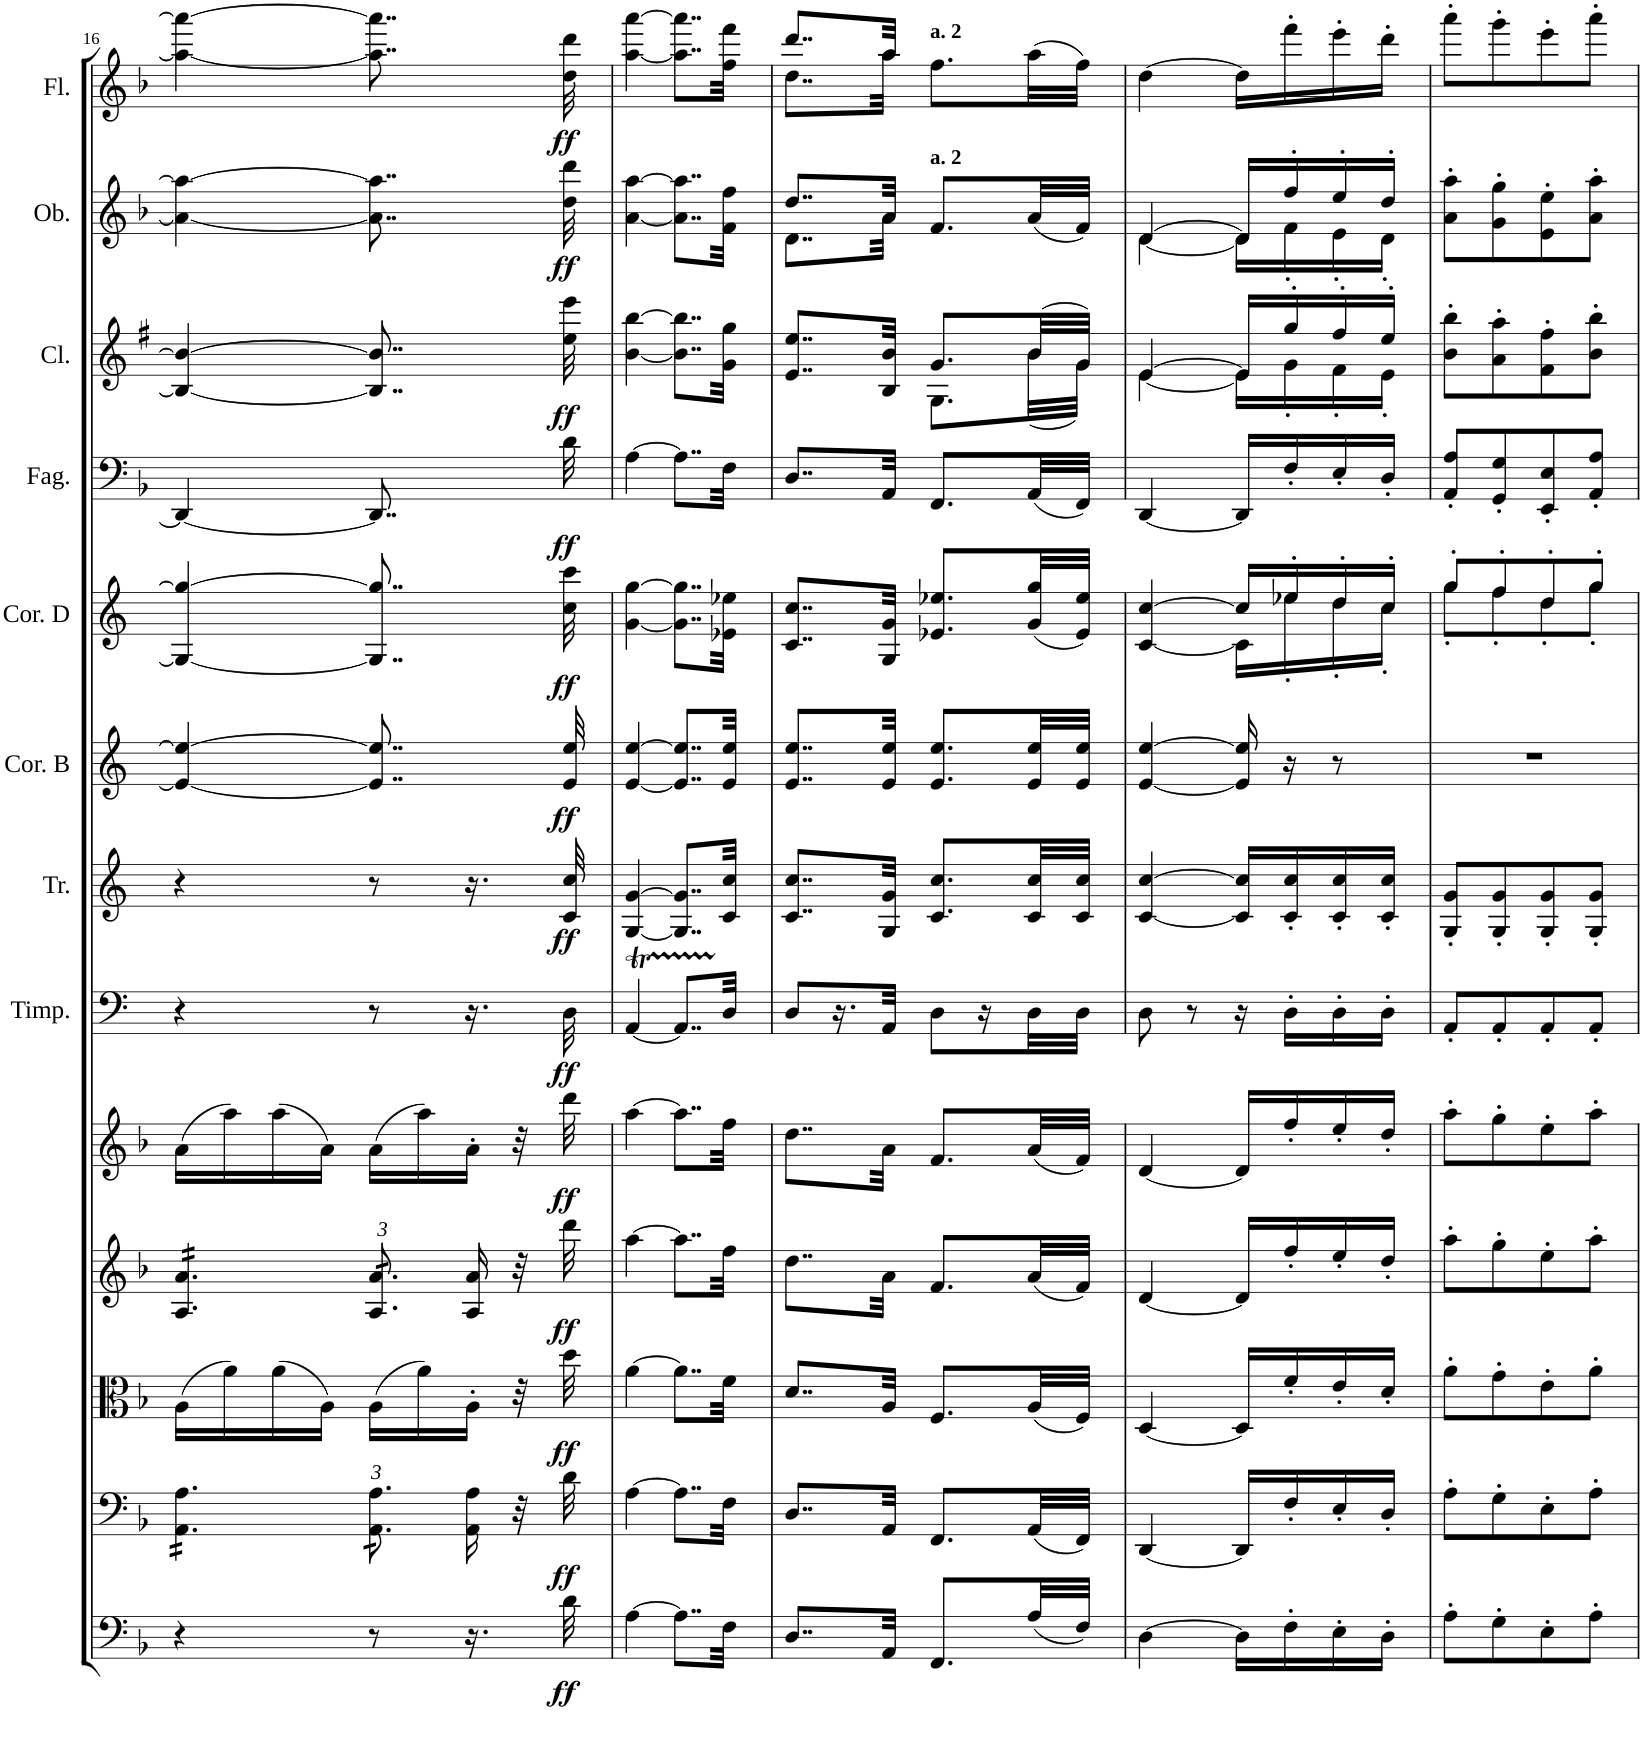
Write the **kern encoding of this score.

**kern	**dynam	**kern	**dynam	**kern	**dynam	**kern	**dynam	**kern	**dynam	**kern	**dynam	**kern	**dynam	**kern	**dynam	**kern	**dynam	**kern	**dynam	**kern	**dynam	**kern	**dynam	**kern	**dynam
*part13	*part13	*part12	*part12	*part11	*part11	*part10	*part10	*part9	*part9	*part8	*part8	*part7	*part7	*part6	*part6	*part5	*part5	*part4	*part4	*part3	*part3	*part2	*part2	*part1	*part1
*staff13	*staff13	*staff12	*staff12	*staff11	*staff11	*staff10	*staff10	*staff9	*staff9	*staff8	*staff8	*staff7	*staff7	*staff6	*staff6	*staff5	*staff5	*staff4	*staff4	*staff3	*staff3	*staff2	*staff2	*staff1	*staff1
*I"Basso	*	*I"Violoncello	*	*I"Viola	*	*I"Violino II	*	*I"Violino I	*	*I"Timpani in D–A	*	*I"Trombe in D	*	*I"Corni in B basso	*	*I"Corni in D	*	*I"Fagotti	*	*I"Clarinetti in B	*	*I"Oboi	*	*I"Flauti	*
*	*	*	*	*	*	*	*	*	*	*I'Timp.	*	*I'Tr.	*	*I'Cor. B	*	*I'Cor. D	*	*I'Fag.	*	*I'Cl.	*	*I'Ob.	*	*I'Fl.	*
!!LO:PB:g=z
*clefF4	*	*clefF4	*	*clefC3	*	*clefG2	*	*clefG2	*	*clefF4	*	*clefG2	*	*clefG2	*	*clefG2	*	*clefF4	*	*clefG2	*	*clefG2	*	*clefG2	*
*Trd7c12	*	*	*	*	*	*	*	*	*	*	*	*Trd-1c-2	*	*Trd8c14	*	*Trd6c10	*	*	*	*Trd1c2	*	*	*	*	*
*k[b-]	*	*k[b-]	*	*k[b-]	*	*k[b-]	*	*k[b-]	*	*k[]	*	*k[]	*	*k[]	*	*k[]	*	*k[b-]	*	*k[f#]	*	*k[b-]	*	*k[b-]	*
*M2/4	*	*M2/4	*	*M2/4	*	*M2/4	*	*M2/4	*	*M2/4	*	*M2/4	*	*M2/4	*	*M2/4	*	*M2/4	*	*M2/4	*	*M2/4	*	*M2/4	*
=16	=16	=16	=16	=16	=16	=16	=16	=16	=16	=16	=16	=16	=16	=16	=16	=16	=16	=16	=16	=16	=16	=16	=16	=16	=16
*	*	*tremolo	*	*	*	*	*	*	*	*	*	*	*	*	*	*	*	*	*	*	*	*	*	*	*
*	*	*	*	*	*	*tremolo	*	*	*	*	*	*	*	*	*	*	*	*	*	*	*	*	*	*	*
4r	.	24AA\ 24A\LL	.	(16A\LL	.	24A/ 24a/LL	.	(16a\LL	.	4r	.	4r	.	4e/_ 4ee/_	.	4G/_ 4gg/_	.	4DD/_	.	4B/_ 4b/_	.	4a\_ 4aa\_	.	4aa\_ 4aaa\_	.
.	.	24AA\ 24A\	.	.	.	24A/ 24a/	.	.	.	.	.	.	.	.	.	.	.	.	.	.	.	.	.	.	.
.	.	.	.	16a\)	.	.	.	16aa\)	.	.	.	.	.	.	.	.	.	.	.	.	.	.	.	.	.
.	.	24AA\ 24A\	.	.	.	24A/ 24a/	.	.	.	.	.	.	.	.	.	.	.	.	.	.	.	.	.	.	.
.	.	24AA\ 24A\	.	(16a\	.	24A/ 24a/	.	(16aa\	.	.	.	.	.	.	.	.	.	.	.	.	.	.	.	.	.
.	.	24AA\ 24A\	.	.	.	24A/ 24a/	.	.	.	.	.	.	.	.	.	.	.	.	.	.	.	.	.	.	.
.	.	.	.	16A\JJ)	.	.	.	16a\JJ)	.	.	.	.	.	.	.	.	.	.	.	.	.	.	.	.	.
.	.	24AA\ 24A\JJ	.	.	.	24A/ 24a/JJ	.	.	.	.	.	.	.	.	.	.	.	.	.	.	.	.	.	.	.
8r	.	24AA\ 24A\	.	(16A\LL	.	24A/ 24a/	.	(16a\LL	.	8r	.	8r	.	8..e/] 8..ee/]	.	8..G/] 8..gg/]	.	8..DD/]	.	8..B/] 8..b/]	.	8..a\] 8..aa\]	.	8..aa\] 8..aaa\]	.
.	.	24AA\ 24A\	.	.	.	24A/ 24a/	.	.	.	.	.	.	.	.	.	.	.	.	.	.	.	.	.	.	.
.	.	.	.	16a\)	.	.	.	16aa\)	.	.	.	.	.	.	.	.	.	.	.	.	.	.	.	.	.
.	.	24AA\ 24A\	.	.	.	24A/ 24a/	.	.	.	.	.	.	.	.	.	.	.	.	.	.	.	.	.	.	.
*	*	*	*	*	*	*Xtremolo	*	*	*	*	*	*	*	*	*	*	*	*	*	*	*	*	*	*	*
*	*	*Xtremolo	*	*	*	*	*	*	*	*	*	*	*	*	*	*	*	*	*	*	*	*	*	*	*
16.r	.	16AA\ 16A\	.	16A'\JJ	.	16A/ 16a/	.	16a'\JJ	.	16.r	.	16.r	.	.	.	.	.	.	.	.	.	.	.	.	.
.	.	32r	.	32r	.	32r	.	32r	.	.	.	.	.	.	.	.	.	.	.	.	.	.	.	.	.
!	!LO:DY:b	!	!LO:DY:b	!	!LO:DY:b	!	!LO:DY:b	!	!LO:DY:b	!	!LO:DY:b	!	!LO:DY:b	!	!LO:DY:b	!	!LO:DY:b	!	!LO:DY:b	!	!LO:DY:b	!	!LO:DY:b	!	!LO:DY:b
32d\	ff	32d\	ff	32dd\	ff	32ddd\	ff	32ddd\	ff	32D\	ff	32c/ 32cc/	ff	32e/ 32ee/	ff	32cc\ 32ccc\	ff	32d\	ff	32ee\ 32eee\	ff	32dd\ 32ddd\	ff	32dd\ 32ddd\	ff
=17	=17	=17	=17	=17	=17	=17	=17	=17	=17	=17	=17	=17	=17	=17	=17	=17	=17	=17	=17	=17	=17	=17	=17	=17	=17
*	*	*	*	*	*	*	*	*	*	*tremolo	*	*	*	*	*	*	*	*	*	*	*	*	*	*	*
[4A\	.	[4A\	.	[4a\	.	[4aa\	.	[4aa\	.	[64AAT/LLLL	.	[4G/ [4g/	.	[4e/ [4ee/	.	[4g\ [4gg\	.	[4A\	.	[4b\ [4bb\	.	[4a\ [4aa\	.	[4aa\ [4aaa\	.
.	.	.	.	.	.	.	.	.	.	64AAT/	.	.	.	.	.	.	.	.	.	.	.	.	.	.	.
.	.	.	.	.	.	.	.	.	.	64AAT/	.	.	.	.	.	.	.	.	.	.	.	.	.	.	.
.	.	.	.	.	.	.	.	.	.	64AAT/	.	.	.	.	.	.	.	.	.	.	.	.	.	.	.
.	.	.	.	.	.	.	.	.	.	64AAT/	.	.	.	.	.	.	.	.	.	.	.	.	.	.	.
.	.	.	.	.	.	.	.	.	.	64AAT/	.	.	.	.	.	.	.	.	.	.	.	.	.	.	.
.	.	.	.	.	.	.	.	.	.	64AAT/	.	.	.	.	.	.	.	.	.	.	.	.	.	.	.
.	.	.	.	.	.	.	.	.	.	64AAT/	.	.	.	.	.	.	.	.	.	.	.	.	.	.	.
.	.	.	.	.	.	.	.	.	.	64AAT/	.	.	.	.	.	.	.	.	.	.	.	.	.	.	.
.	.	.	.	.	.	.	.	.	.	64AAT/	.	.	.	.	.	.	.	.	.	.	.	.	.	.	.
.	.	.	.	.	.	.	.	.	.	64AAT/	.	.	.	.	.	.	.	.	.	.	.	.	.	.	.
.	.	.	.	.	.	.	.	.	.	64AAT/	.	.	.	.	.	.	.	.	.	.	.	.	.	.	.
.	.	.	.	.	.	.	.	.	.	64AAT/	.	.	.	.	.	.	.	.	.	.	.	.	.	.	.
.	.	.	.	.	.	.	.	.	.	64AAT/	.	.	.	.	.	.	.	.	.	.	.	.	.	.	.
.	.	.	.	.	.	.	.	.	.	64AAT/	.	.	.	.	.	.	.	.	.	.	.	.	.	.	.
.	.	.	.	.	.	.	.	.	.	64AAT/JJJJ	.	.	.	.	.	.	.	.	.	.	.	.	.	.	.
8..A\L]	.	8..A\L]	.	8..a\L]	.	8..aa\L]	.	8..aa\L]	.	64AATTT/]LLLL	.	8..G/] 8..g/]L	.	8..e/] 8..ee/]L	.	8..g\] 8..gg\]L	.	8..A\L]	.	8..b\] 8..bb\]L	.	8..a\] 8..aa\]L	.	8..aa\] 8..aaa\]L	.
.	.	.	.	.	.	.	.	.	.	64AATTT/	.	.	.	.	.	.	.	.	.	.	.	.	.	.	.
.	.	.	.	.	.	.	.	.	.	64AATTT/	.	.	.	.	.	.	.	.	.	.	.	.	.	.	.
.	.	.	.	.	.	.	.	.	.	64AATTT/	.	.	.	.	.	.	.	.	.	.	.	.	.	.	.
.	.	.	.	.	.	.	.	.	.	64AATTT/	.	.	.	.	.	.	.	.	.	.	.	.	.	.	.
.	.	.	.	.	.	.	.	.	.	64AATTT/	.	.	.	.	.	.	.	.	.	.	.	.	.	.	.
.	.	.	.	.	.	.	.	.	.	64AATTT/	.	.	.	.	.	.	.	.	.	.	.	.	.	.	.
.	.	.	.	.	.	.	.	.	.	64AATTT/	.	.	.	.	.	.	.	.	.	.	.	.	.	.	.
.	.	.	.	.	.	.	.	.	.	64AATTT/	.	.	.	.	.	.	.	.	.	.	.	.	.	.	.
.	.	.	.	.	.	.	.	.	.	64AATTT/	.	.	.	.	.	.	.	.	.	.	.	.	.	.	.
.	.	.	.	.	.	.	.	.	.	64AATTT/	.	.	.	.	.	.	.	.	.	.	.	.	.	.	.
.	.	.	.	.	.	.	.	.	.	64AATTT/	.	.	.	.	.	.	.	.	.	.	.	.	.	.	.
.	.	.	.	.	.	.	.	.	.	64AATTT/	.	.	.	.	.	.	.	.	.	.	.	.	.	.	.
.	.	.	.	.	.	.	.	.	.	64AATTT/JJJJ	.	.	.	.	.	.	.	.	.	.	.	.	.	.	.
*	*	*	*	*	*	*	*	*	*	*Xtremolo	*	*	*	*	*	*	*	*	*	*	*	*	*	*	*
32F\Jkk	.	32F\Jkk	.	32f\Jkk	.	32ff\Jkk	.	32ff\Jkk	.	32D/Jkk	.	32c/ 32cc/Jkk	.	32e/ 32ee/Jkk	.	32e-X\ 32ee-X\Jkk	.	32F\Jkk	.	32g\ 32gg\Jkk	.	32f\ 32ff\Jkk	.	32ff\ 32fff\Jkk	.
=18	=18	=18	=18	=18	=18	=18	=18	=18	=18	=18	=18	=18	=18	=18	=18	=18	=18	=18	=18	=18	=18	=18	=18	=18	=18
*	*	*	*	*	*	*	*	*	*	*	*	*	*	*	*	*	*	*	*	*^	*	*^	*	*^	*
8..D/L	.	8..D/L	.	8..d/L	.	8..dd\L	.	8..dd\L	.	8D/L	.	8..c/ 8..cc/L	.	8..e/ 8..ee/L	.	8..c/ 8..cc/L	.	8..D/L	.	8..e/ 8..ee/L	4ryy	.	8..dd/L	8..d\L	.	8..ddd/L	8..dd\L	.
.	.	.	.	.	.	.	.	.	.	16.r	.	.	.	.	.	.	.	.	.	.	.	.	.	.	.	.	.	.
32AA/Jkk	.	32AA/Jkk	.	32A/Jkk	.	32a\Jkk	.	32a\Jkk	.	32AA/JJk	.	32G/ 32g/Jkk	.	32e/ 32ee/Jkk	.	32G/ 32g/Jkk	.	32AA/Jkk	.	32B/ 32b/Jkk	.	.	32a/Jkk	32a\Jkk	.	32aa/Jkk	32aa\Jkk	.
!	!	!	!	!	!	!	!	!	!	!	!	!	!	!	!	!	!	!	!	!	!	!	!	!	!	!LO:TX:a:B:t=a. 2	!	!
!	!	!	!	!	!	!	!	!	!	!	!	!	!	!	!	!	!	!	!	!	!	!	!LO:TX:a:B:t=a. 2	!	!	!	!	!
8.FF/L	.	8.FF/L	.	8.F/L	.	8.f/L	.	8.f/L	.	8D\L	.	8.c/ 8.cc/L	.	8.e/ 8.ee/L	.	8.e-X/ 8.ee-X/L	.	8.FF/L	.	8.g/L	8.G\L	.	8.f/L	4ryy	.	8.ff\L	4ryy	.
.	.	.	.	.	.	.	.	.	.	16r	.	.	.	.	.	.	.	.	.	.	.	.	.	.	.	.	.	.
(32A/LL	.	(32AA/LL	.	(32A/LL	.	(32a/LL	.	(32a/LL	.	32D\L	.	32c/ 32cc/LL	.	32e/ 32ee/LL	.	(32g/ 32gg/LL	.	(32AA/LL	.	(32b/LL	(32b\LL	.	(<32a/LL	.	.	(>32aa\LL	.	.
32F/JJJ)	.	32FF/JJJ)	.	32F/JJJ)	.	32f/JJJ)	.	32f/JJJ)	.	32D\JJJ	.	32c/ 32cc/JJJ	.	32e/ 32ee/JJJ	.	32e-/ 32ee-/JJJ)	.	32FF/JJJ)	.	32g/JJJ)	32g\JJJ)	.	32f/JJJ)	.	.	32ff\JJJ)	.	.
*	*	*	*	*	*	*	*	*	*	*	*	*	*	*	*	*	*	*	*	*	*	*	*	*	*	*v	*v	*
=19	=19	=19	=19	=19	=19	=19	=19	=19	=19	=19	=19	=19	=19	=19	=19	=19	=19	=19	=19	=19	=19	=19	=19	=19	=19	=19	=19
*	*	*	*	*	*	*	*	*	*	*	*	*	*	*	*	*^	*	*	*	*	*	*	*	*	*	*	*
[4D\	.	[4DD/	.	[4D/	.	[4d/	.	[4d/	.	8D\	.	[4c/ [4cc/	.	[4e/ [4ee/	.	[<4c/ [4cc/	4ryy	.	[4DD/	.	[4e/	[4e\	.	[4d/	[4d\	.	[4dd\	.
.	.	.	.	.	.	.	.	.	.	8r	.	.	.	.	.	.	.	.	.	.	.	.	.	.	.	.	.	.
16D\LL]	.	16DD/LL]	.	16D/LL]	.	16d/LL]	.	16d/LL]	.	16r	.	16c/] 16cc/]LL	.	16e/] 16ee/]	.	16cc/LL]	16c\LL]	.	16DD/LL]	.	16e/LL]	16e\LL]	.	16d/LL]	16d\LL]	.	16dd\LL]	.
16F'\	.	16F'/	.	16f'/	.	16ff'/	.	16ff'/	.	16D'\LL	.	16c/' 16cc/'	.	16r	.	16ee-X'/	16ee-'\	.	16F'/	.	16gg'/	16g'\	.	16ff'/	16f'\	.	16fff'\	.
16E'\	.	16E'/	.	16e'/	.	16ee'/	.	16ee'/	.	16D'\	.	16c/' 16cc/'	.	8r	.	16dd'/	16dd'\	.	16E'/	.	16ff#'/	16f#'\	.	16ee'/	16e'\	.	16eee'\	.
16D'\JJ	.	16D'/JJ	.	16d'/JJ	.	16dd'/JJ	.	16dd'/JJ	.	16D'\JJ	.	16c/' 16cc/'JJ	.	.	.	16cc'/JJ	16cc'\JJ	.	16D'/JJ	.	16ee'/JJ	16e'\JJ	.	16dd'/JJ	16d'\JJ	.	16ddd'\JJ	.
*	*	*	*	*	*	*	*	*	*	*	*	*	*	*	*	*	*	*	*	*	*v	*v	*	*	*	*	*	*
*	*	*	*	*	*	*	*	*	*	*	*	*	*	*	*	*	*	*	*	*	*	*	*v	*v	*	*	*
=20	=20	=20	=20	=20	=20	=20	=20	=20	=20	=20	=20	=20	=20	=20	=20	=20	=20	=20	=20	=20	=20	=20	=20	=20	=20	=20
8A'\L	.	8A'\L	.	8a'\L	.	8aa'\L	.	8aa'\L	.	8AA'/L	.	8G/' 8g/'L	.	2r	.	8gg'/L	8gg'\L	.	8AA/' 8A/'L	.	8b\' 8bb\'L	.	8a\' 8aa\'L	.	8aaa'\L	.
8G'\	.	8G'\	.	8g'\	.	8gg'\	.	8gg'\	.	8AA'/	.	8G/' 8g/'	.	.	.	8ff'/	8ff'\	.	8GG/' 8G/'	.	8a\' 8aa\'	.	8g\' 8gg\'	.	8ggg'\	.
8E'\	.	8E'\	.	8e'\	.	8ee'\	.	8ee'\	.	8AA'/	.	8G/' 8g/'	.	.	.	8dd'/	8dd'\	.	8EE/' 8E/'	.	8f#\' 8ff#\'	.	8e\' 8ee\'	.	8eee'\	.
8A'\J	.	8A'\J	.	8a'\J	.	8aa'\J	.	8aa'\J	.	8AA'/J	.	8G/' 8g/'J	.	.	.	8gg'/J	8gg'\J	.	8AA/' 8A/'J	.	8b\' 8bb\'J	.	8a\' 8aa\'J	.	8aaa'\J	.
*	*	*	*	*	*	*	*	*	*	*	*	*	*	*	*	*v	*v	*	*	*	*	*	*	*	*	*
=	=	=	=	=	=	=	=	=	=	=	=	=	=	=	=	=	=	=	=	=	=	=	=	=	=
*-	*-	*-	*-	*-	*-	*-	*-	*-	*-	*-	*-	*-	*-	*-	*-	*-	*-	*-	*-	*-	*-	*-	*-	*-	*-
